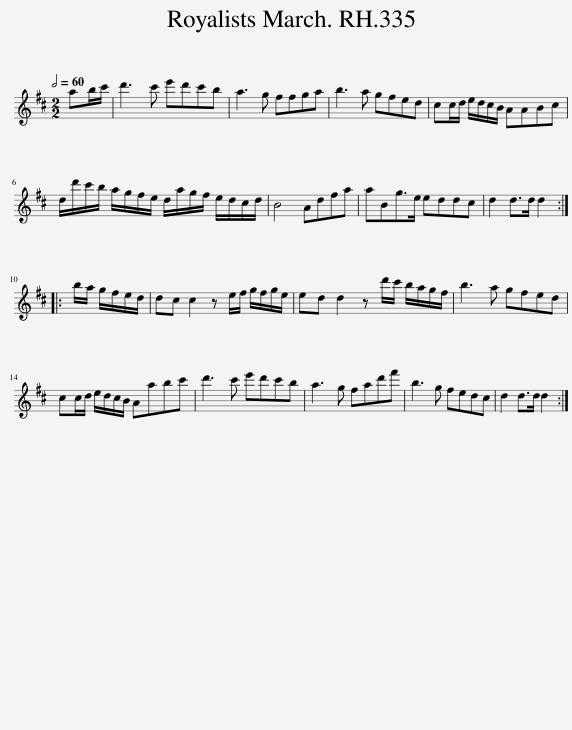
X:1
L:1/8
Q:1/2=60
M:2/2
I:linebreak $
K:D
V:1 treble
V:1
 ab/c'/ | d'3 c' e'd'c'b | a3 g ffga | b3 a gfed | cc/d/ e/d/c/B/ AABc |$ %5
 d/d'/c'/b/ a/g/f/e/ d/a/g/f/ e/d/c/d/ | B4 Adfa | aBg>e eddc | d2 d>d d2 ::$ b/a/ g/f/e/d/ | %10
 dc c2 z e/f/ g/f/g/e/ | ed d2 z d'/c'/ b/a/g/f/ | b3 a gfed |$ cc/d/ e/d/c/B/ Aabc' | d'3 c' e'd'c'b | %15
 a3 g fad'f' | b3 g fedc | d2 d>d d2 :| %18
